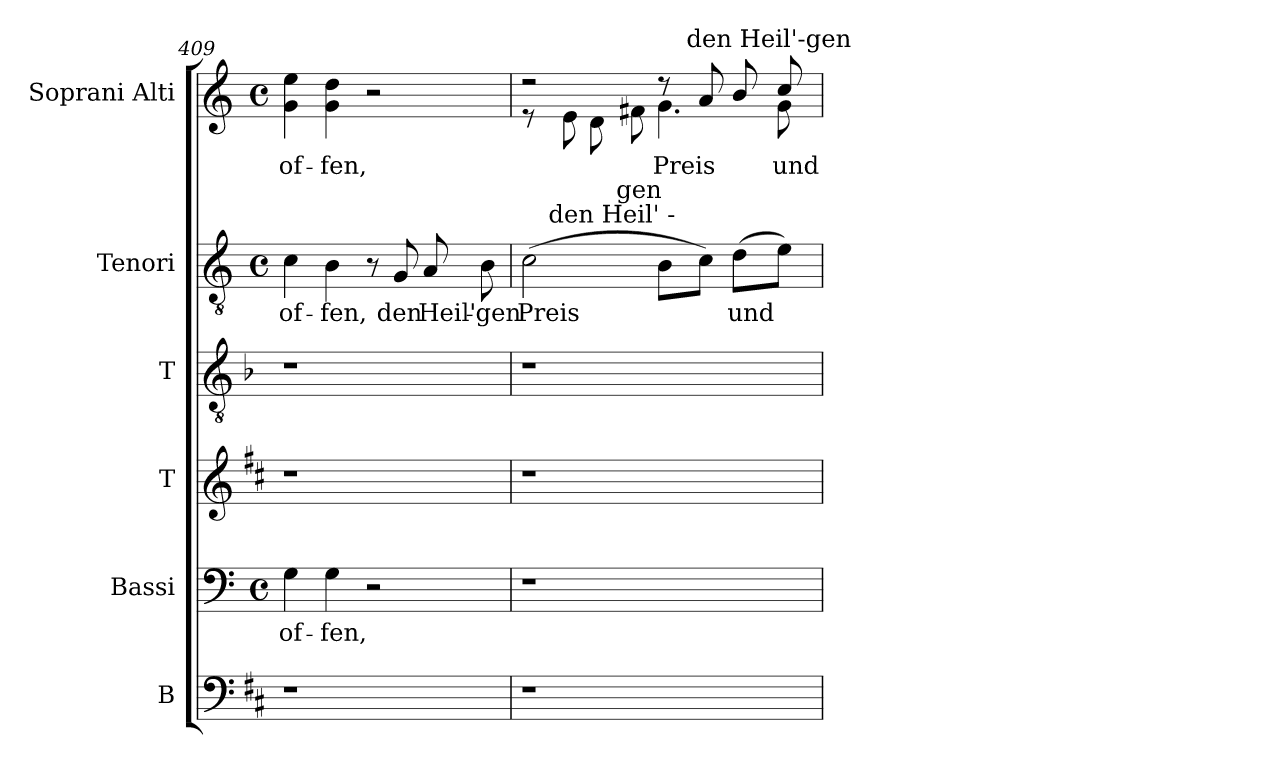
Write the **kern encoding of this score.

**kern	**kern	**text	**kern	**kern	**kern	**text	**kern	**text
*part6	*part5	*part5	*part4	*part3	*part2	*part2	*part1	*part1
*staff6	*staff5	*staff5	*staff4	*staff3	*staff2	*staff2	*staff1	*staff1
*I"B	*I"Bassi	*	*I"T	*I"T	*I"Tenori	*	*I"Soprani  Alti	*
*I'B	*I'B	*	*I'T	*I'T	*I'T	*	*I'S  A	*
*clefF4	*clefF4	*	*clefG2	*clefGv2	*clefGv2	*	*clefG2	*
*k[f#c#]	*k[]	*	*k[f#c#]	*k[b-]	*k[]	*	*k[]	*
*D:	*C:	*	*D:	*F:	*C:	*	*C:	*
*	*M4/4	*	*	*	*M4/4	*	*M4/4	*
*	*met(c)	*	*	*	*met(c)	*	*met(c)	*
=409	=409	=409	=409	=409	=409	=409	=409	=409
!	!	!LO:LY:b:cj	!	!	!	!LO:LY:b:cj	!	!LO:LY:b:cj
1r	4G\	of-	1r	1r	4c\	of-	4ee\ 4g\	of-
!	!	!LO:LY:b:cj	!	!	!	!LO:LY:b:cj	!	!LO:LY:b:cj
.	4G\	-fen,	.	.	4B\	-fen,	4dd\ 4g\	-fen,
.	2r	.	.	.	8r	.	2r	.
!	!	!	!	!	!	!LO:LY:b:cj	!	!
.	.	.	.	.	8G/	den	.	.
!	!	!	!	!	!	!LO:LY:b:cj	!	!
.	.	.	.	.	8A/	Heil'-	.	.
!	!	!	!	!	!	!LO:LY:b:rj	!	!
.	.	.	.	.	8B\	-gen	.	.
=410	=410	=410	=410	=410	=410	=410	=410	=410
!	!	!	!	!	!	!LO:LY:b:cj	!	!
*	*	*	*	*	*^	*	*^	*
*	*	*	*	*	*	*^	*	*	*^	*
1r	1r	.	1r	1r	(>2c\	16ryy	4ryy	Preis	2r	8re	2ryy	.
.	.	.	.	.	.	64ryy	.	.	.	.	.	.
!	!	!	!	!	!	!LO:TX:a:t=den Heil' -	!	!	!	!	!	!
.	.	.	.	.	.	2ryy	.	.	.	.	.	.
.	.	.	.	.	.	.	.	.	.	8e\	.	.
.	.	.	.	.	.	.	16ryy	.	.	8d\	.	.
.	.	.	.	.	.	.	64ryy	.	.	.	.	.
!	!	!	!	!	!	!	!LO:TX:a:t=gen	!	!	!	!	!
.	.	.	.	.	.	.	2ryy	.	.	.	.	.
.	.	.	.	.	.	.	.	.	.	8f#X\	.	.
!	!	!	!	!	!	!	!	!	!	!	!	!LO:LY:b:cj
.	.	.	.	.	8B\L	.	.	.	8rdd	4.g\	16.ryy	Preis
.	.	.	.	.	.	4ryy	.	.	.	.	.	.
!	!	!	!	!	!	!	!	!	!	!	!LO:TX:a:t=den Heil'-gen	!
.	.	.	.	.	.	.	.	.	.	.	4ryy	.
.	.	.	.	.	8c\J)	.	.	.	8a/	.	.	.
!	!	!	!	!	!	!	!	!LO:LY:b:cj	!	!	!	!
.	.	.	.	.	(>8d\L	.	.	und	8b/	.	.	.
.	.	.	.	.	.	8ryy	8ryy	.	.	.	.	.
.	.	.	.	.	.	.	.	.	.	.	8ryy	.
!	!	!	!	!	!	!	!	!	!	!	!	!LO:LY:b:cj
.	.	.	.	.	8e\J)	.	.	.	8cc/	8g\	.	und
.	.	.	.	.	.	32.ryy	32.ryy	.	.	.	.	.
.	.	.	.	.	.	.	.	.	.	.	32ryy	.
*	*	*	*	*	*v	*v	*v	*	*	*	*	*
*	*	*	*	*	*	*	*v	*v	*v	*
=	=	=	=	=	=	=	=	=
*-	*-	*-	*-	*-	*-	*-	*-	*-
